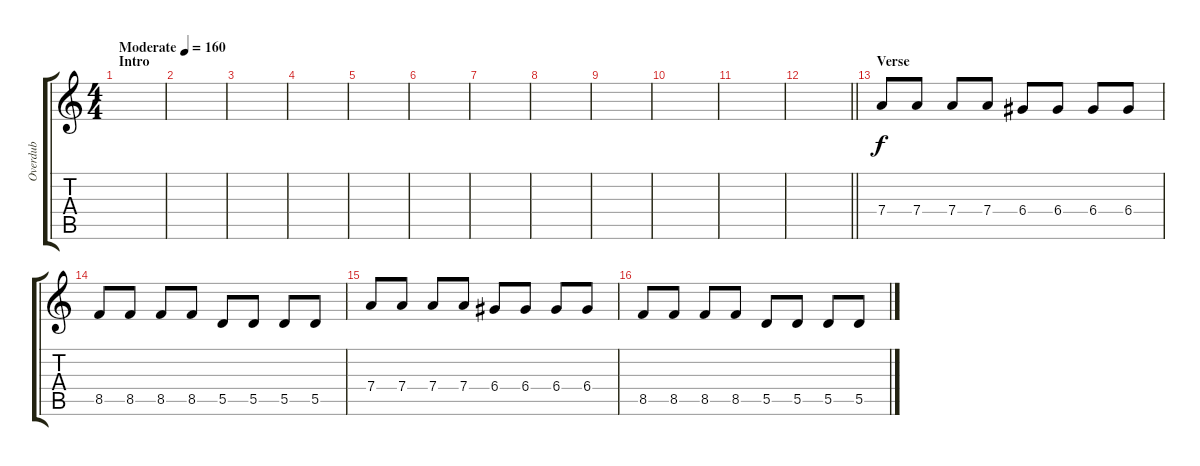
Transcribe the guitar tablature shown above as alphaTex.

\track ("Overdub" "Overdub") {instrument overdrivenguitar}
\staff {score tabs}
\tuning (E4 B3 G3 D3 A2 D2) {hide}
\ts (4 4)
\section ("" "Intro")
\tempo (160 "Moderate")
\clef g2
\ks c
|
|
|
|
|
|
|
|
|
|
|
\barLineRight lightlight
|
\section ("" "Verse")
7.4.8 7.4.8 7.4.8 7.4.8 6.4.8 6.4.8 6.4.8 6.4.8 |
8.5.8 8.5.8 8.5.8 8.5.8 5.5.8 5.5.8 5.5.8 5.5.8 |
7.4.8 7.4.8 7.4.8 7.4.8 6.4.8 6.4.8 6.4.8 6.4.8 |
8.5.8 8.5.8 8.5.8 8.5.8 5.5.8 5.5.8 5.5.8 5.5.8
